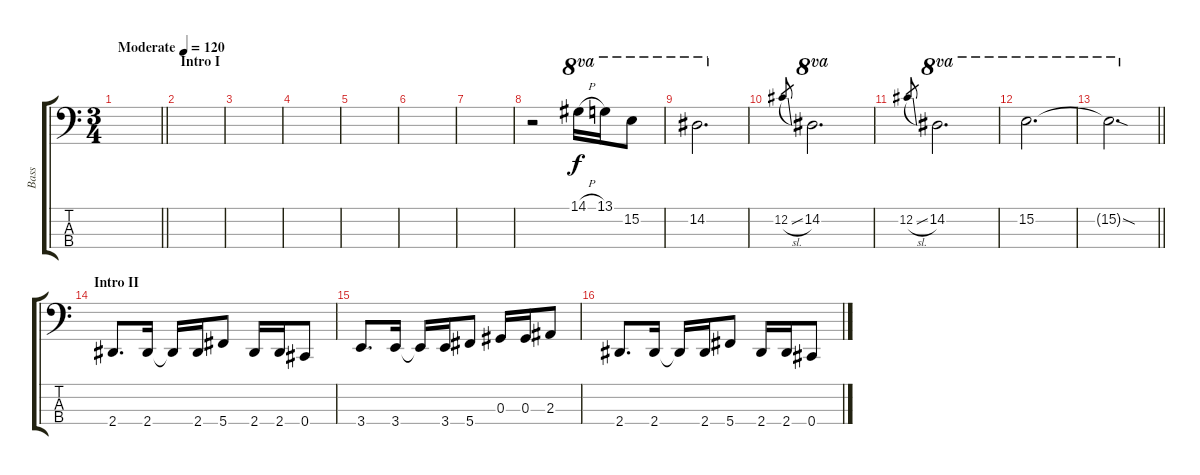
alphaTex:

\track ("Bass" "Bass") {instrument electricbasspick}
\staff {score tabs}
\tuning (Gb2 Db2 Ab1 Db1) {hide}
\ts (3 4)
\tempo (120 "Moderate")
\clef f4
\barLineRight lightlight
\ks c
|
\section ("" "Intro I")
|
|
|
|
|
|
r.2 14.1{h}.16{ot 8va} 13.1.16{ot 8va} 15.2.8{ot 8va} |
14.2.2{d ot 8va} |
12.2{sl}.8{gr} 14.2.2{d ot 8va} |
12.2{sl}.8{gr} 14.2.2{d ot 8va} |
15.2.2{d ot 8va} |
\barLineRight lightlight
15.2{sod t}.2{d ot 8va} |
\section ("" "Intro II")
2.4.8{d} 2.4.16 2.4{t}.16 2.4.16 5.4.8 2.4.16 2.4.16 0.4.8 |
3.4.8{d} 3.4.16 3.4{t}.16 3.4.16 5.4.8 0.3.16 0.3.16 2.3.8 |
2.4.8{d} 2.4.16 2.4{t}.16 2.4.16 5.4.8 2.4.16 2.4.16 0.4.8
